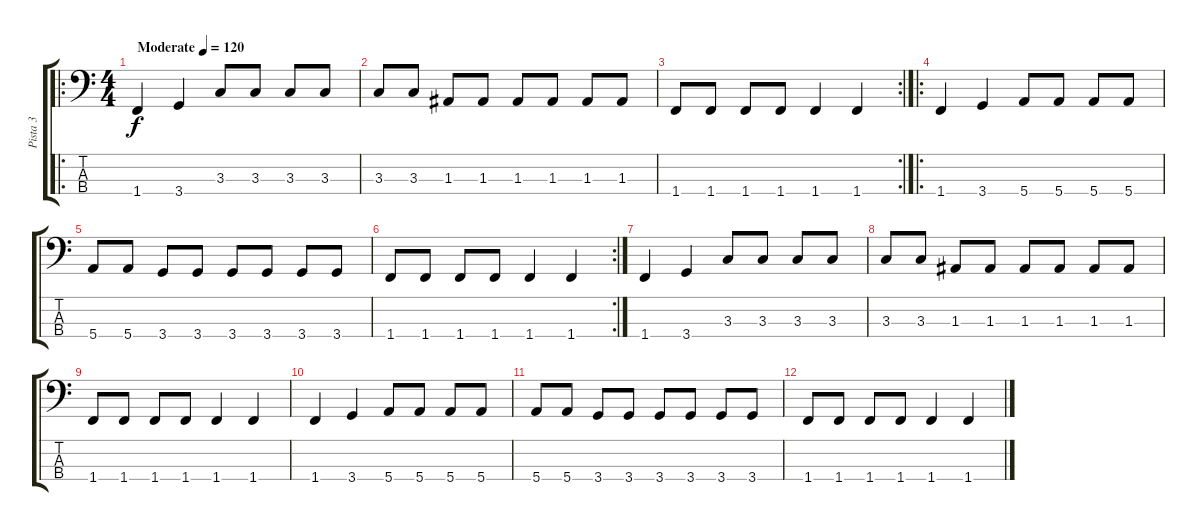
\track ("Pista 3" "Pista 3") {instrument slapbass1}
\staff {score tabs}
\tuning (G2 D2 A1 E1) {hide}
\ro
\ts (4 4)
\tempo (120 "Moderate")
\clef f4
\ks c
1.4.4{dy f instrument slapbass1} 3.4.4 3.3.8 3.3.8 3.3.8 3.3.8 |
3.3.8 3.3.8 1.3.8 1.3.8 1.3.8 1.3.8 1.3.8 1.3.8 |
\rc 2
1.4.8 1.4.8 1.4.8 1.4.8 1.4.4 1.4.4 |
\ro
1.4.4 3.4.4 5.4.8 5.4.8 5.4.8 5.4.8 |
5.4.8 5.4.8 3.4.8 3.4.8 3.4.8 3.4.8 3.4.8 3.4.8 |
\rc 2
1.4.8 1.4.8 1.4.8 1.4.8 1.4.4 1.4.4 |
1.4.4 3.4.4 3.3.8 3.3.8 3.3.8 3.3.8 |
3.3.8 3.3.8 1.3.8 1.3.8 1.3.8 1.3.8 1.3.8 1.3.8 |
1.4.8 1.4.8 1.4.8 1.4.8 1.4.4 1.4.4 |
1.4.4 3.4.4 5.4.8 5.4.8 5.4.8 5.4.8 |
5.4.8 5.4.8 3.4.8 3.4.8 3.4.8 3.4.8 3.4.8 3.4.8 |
1.4.8 1.4.8 1.4.8 1.4.8 1.4.4 1.4.4
